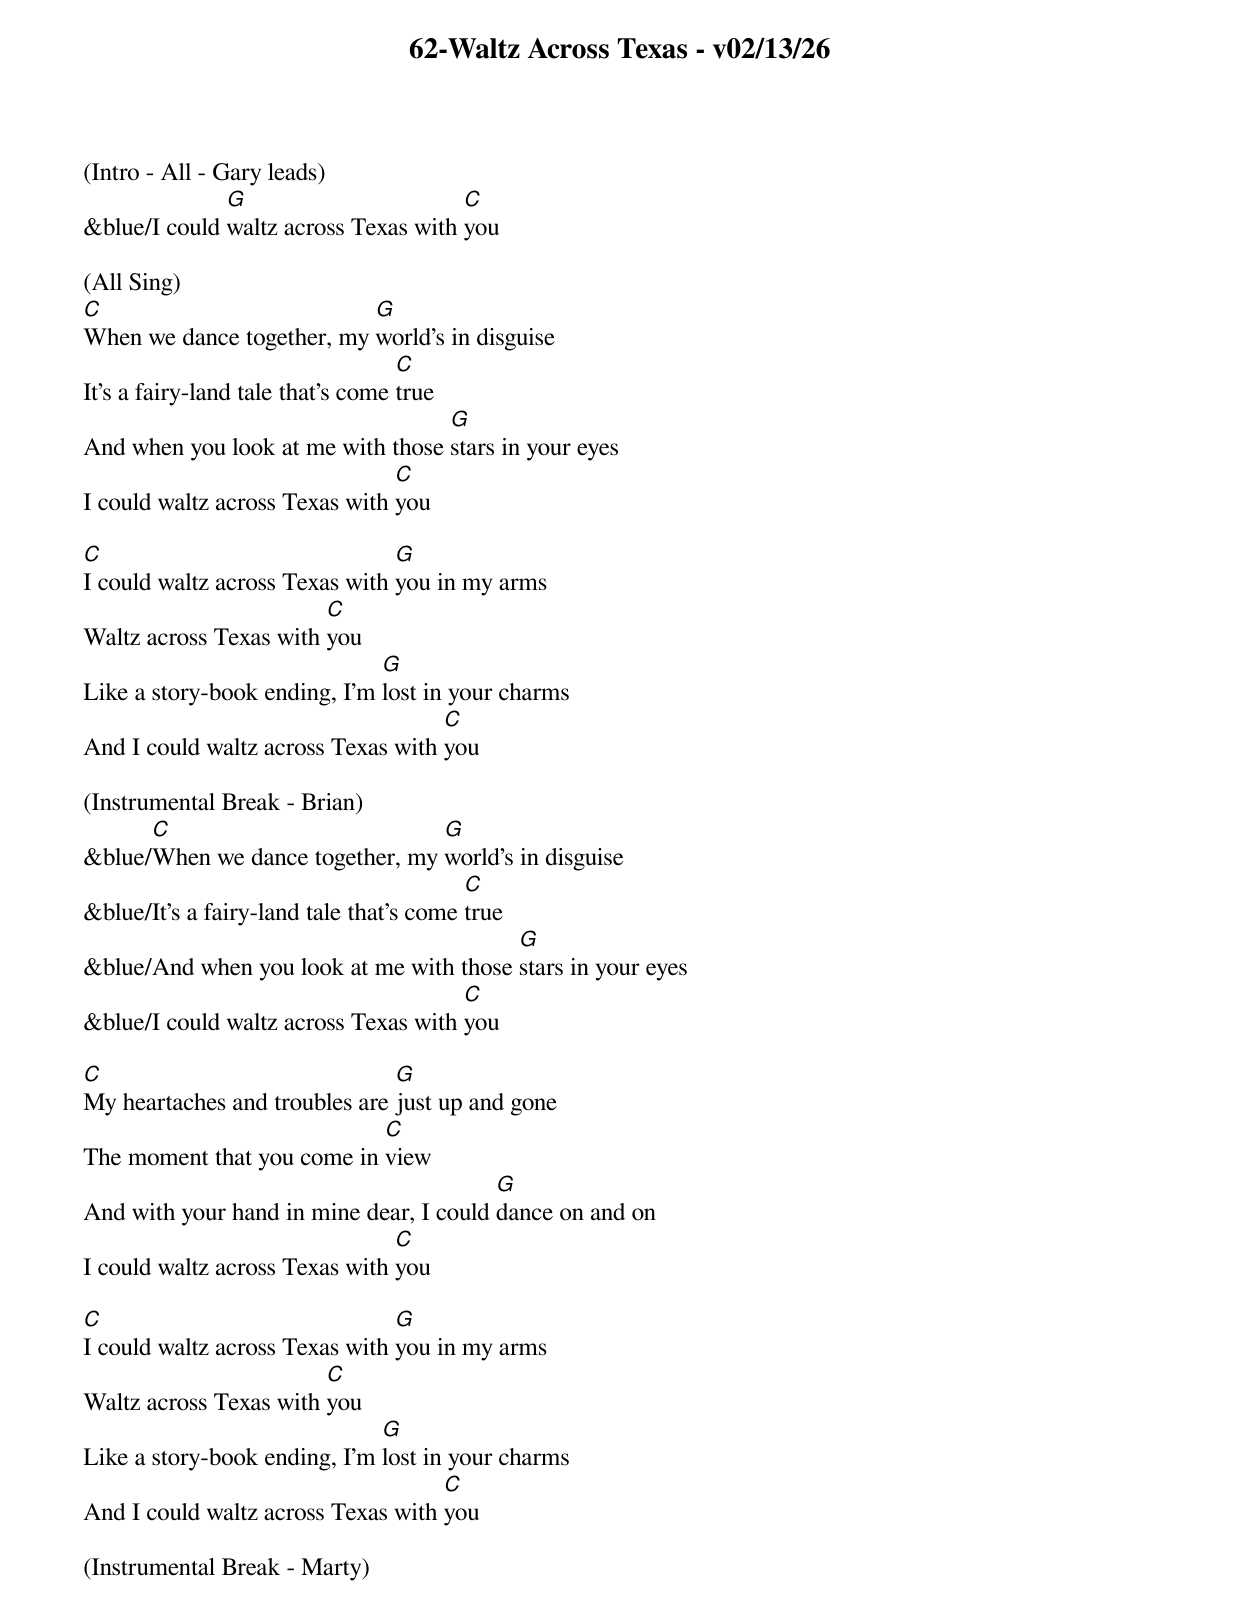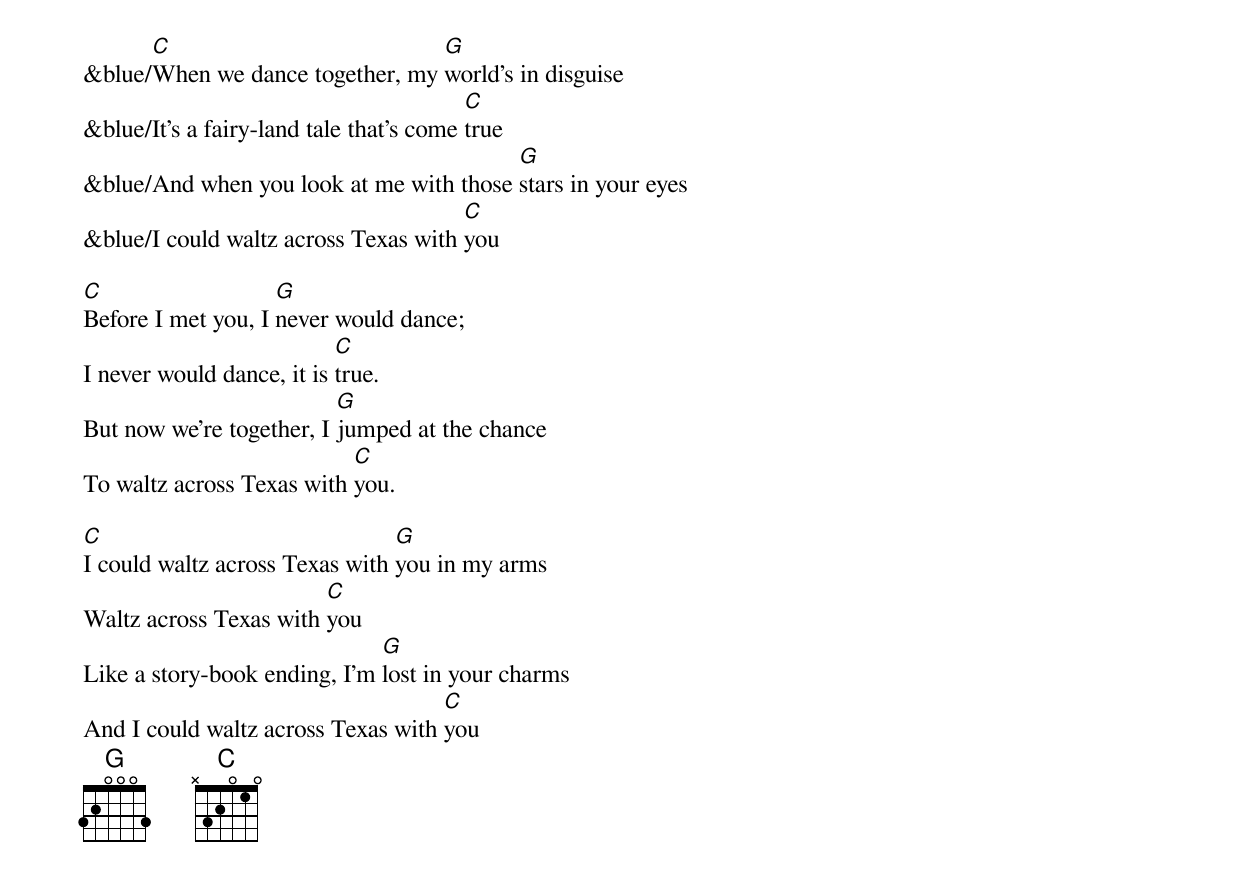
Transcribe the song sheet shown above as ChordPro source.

{title: 62-Waltz Across Texas - v02/13/26}
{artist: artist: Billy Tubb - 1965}
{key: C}

(Intro - All - Gary leads)
&blue/I could [G]waltz across Texas with [C]you

(All Sing)
[C]When we dance together, my [G]world's in disguise
It's a fairy-land tale that's come [C]true
And when you look at me with those [G]stars in your eyes
I could waltz across Texas with [C]you

[C]I could waltz across Texas with [G]you in my arms
Waltz across Texas with [C]you
Like a story-book ending, I'm [G]lost in your charms
And I could waltz across Texas with [C]you

(Instrumental Break - Brian)
&blue/[C]When we dance together, my [G]world's in disguise
&blue/It's a fairy-land tale that's come [C]true
&blue/And when you look at me with those [G]stars in your eyes
&blue/I could waltz across Texas with [C]you

[C]My heartaches and troubles are [G]just up and gone
The moment that you come in [C]view
And with your hand in mine dear, I could [G]dance on and on
I could waltz across Texas with [C]you

[C]I could waltz across Texas with [G]you in my arms
Waltz across Texas with [C]you
Like a story-book ending, I'm [G]lost in your charms
And I could waltz across Texas with [C]you

(Instrumental Break - Marty)

&blue/[C]When we dance together, my [G]world's in disguise
&blue/It's a fairy-land tale that's come [C]true
&blue/And when you look at me with those [G]stars in your eyes
&blue/I could waltz across Texas with [C]you

[C]Before I met you, I [G]never would dance;
I never would dance, it is [C]true.
But now we’re together, I [G]jumped at the chance
To waltz across Texas with [C]you.

[C]I could waltz across Texas with [G]you in my arms
Waltz across Texas with [C]you
Like a story-book ending, I'm [G]lost in your charms
And I could waltz across Texas with [C]you
